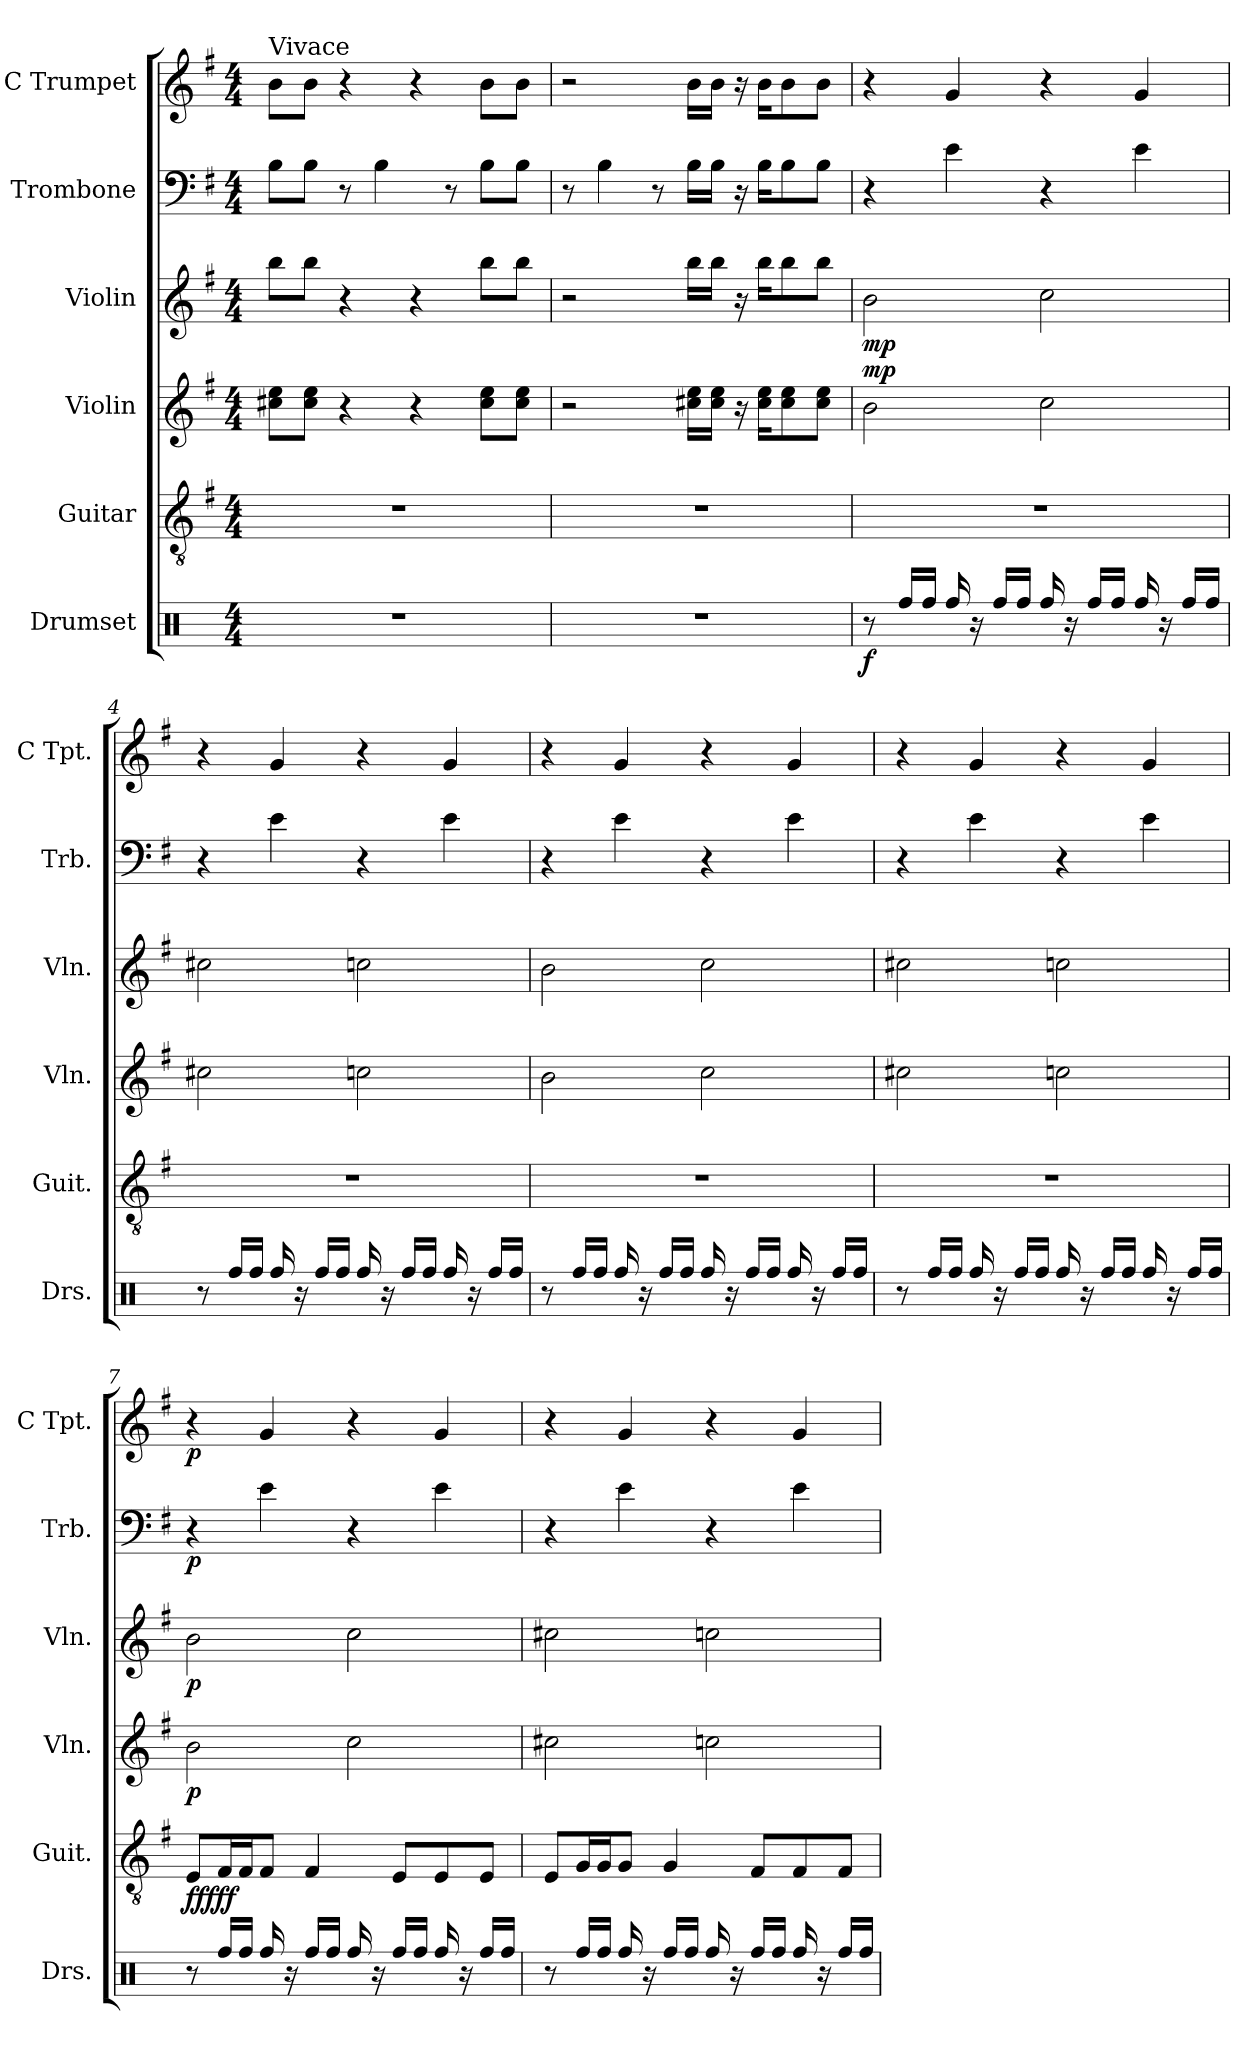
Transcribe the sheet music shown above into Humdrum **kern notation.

**kern	**dynam	**kern	**dynam	**kern	**dynam	**kern	**dynam	**kern	**dynam	**kern	**dynam
*part6	*part6	*part5	*part5	*part4	*part4	*part3	*part3	*part2	*part2	*part1	*part1
*staff6	*staff6	*staff5	*staff5	*staff4	*staff4	*staff3	*staff3	*staff2	*staff2	*staff1	*staff1
*I"Drumset	*	*I"Guitar	*	*I"Violin	*	*I"Violin	*	*I"Trombone	*	*I"C Trumpet	*
*I'Drs.	*	*I'Guit.	*	*I'Vln.	*	*I'Vln.	*	*I'Trb.	*	*I'C Tpt.	*
*clefX	*	*clefGv2	*	*clefG2	*	*clefG2	*	*clefF4	*	*clefG2	*
*k[]	*	*k[f#]	*	*k[f#]	*	*k[f#]	*	*k[f#]	*	*k[f#]	*
*C:	*	*G:	*	*G:	*	*G:	*	*G:	*	*G:	*
*M4/4	*	*M4/4	*	*M4/4	*	*M4/4	*	*M4/4	*	*M4/4	*
=1	=1	=1	=1	=1	=1	=1	=1	=1	=1	=1	=1
!	!	!	!	!	!	!	!	!	!	!LO:TX:a:t=Vivace	!
1r	.	1r	.	8cc#X\ 8ee\L	.	8bb\L	.	8B\L	.	8b\L	.
.	.	.	.	8cc#\ 8ee\J	.	8bb\J	.	8B\J	.	8b\J	.
.	.	.	.	4r	.	4r	.	8r	.	4r	.
.	.	.	.	.	.	.	.	4B\	.	.	.
.	.	.	.	4r	.	4r	.	.	.	4r	.
.	.	.	.	.	.	.	.	8r	.	.	.
.	.	.	.	8cc#\ 8ee\L	.	8bb\L	.	8B\L	.	8b\L	.
.	.	.	.	8cc#\ 8ee\J	.	8bb\J	.	8B\J	.	8b\J	.
=2	=2	=2	=2	=2	=2	=2	=2	=2	=2	=2	=2
1r	.	1r	.	2r	.	2r	.	8r	.	2r	.
.	.	.	.	.	.	.	.	4B\	.	.	.
.	.	.	.	.	.	.	.	8r	.	.	.
.	.	.	.	16cc#X\ 16ee\LL	.	16bb\LL	.	16B\LL	.	16b\LL	.
.	.	.	.	16cc#\ 16ee\JJ	.	16bb\JJ	.	16B\JJ	.	16b\JJ	.
.	.	.	.	16r	.	16r	.	16r	.	16r	.
.	.	.	.	16cc#\ 16ee\KL	.	16bb\KL	.	16B\KL	.	16b\KL	.
.	.	.	.	8cc#\ 8ee\	.	8bb\	.	8B\	.	8b\	.
.	.	.	.	8cc#\ 8ee\J	.	8bb\J	.	8B\J	.	8b\J	.
=3	=3	=3	=3	=3	=3	=3	=3	=3	=3	=3	=3
!	!LO:DY:b	!	!	!	!LO:DY:a	!	!LO:DY:b	!	!	!	!
8r	f	1r	.	2b\	mp	2b\	mp	4r	.	4r	.
16Rff/LL	.	.	.	.	.	.	.	.	.	.	.
16Rff/JJ	.	.	.	.	.	.	.	.	.	.	.
16Rff/	.	.	.	.	.	.	.	4e\	.	4g/	.
16r	.	.	.	.	.	.	.	.	.	.	.
16Rff/LL	.	.	.	.	.	.	.	.	.	.	.
16Rff/JJ	.	.	.	.	.	.	.	.	.	.	.
16Rff/	.	.	.	2cc\	.	2cc\	.	4r	.	4r	.
16r	.	.	.	.	.	.	.	.	.	.	.
16Rff/LL	.	.	.	.	.	.	.	.	.	.	.
16Rff/JJ	.	.	.	.	.	.	.	.	.	.	.
16Rff/	.	.	.	.	.	.	.	4e\	.	4g/	.
16r	.	.	.	.	.	.	.	.	.	.	.
16Rff/LL	.	.	.	.	.	.	.	.	.	.	.
16Rff/JJ	.	.	.	.	.	.	.	.	.	.	.
!!LO:PB:g=z
=4	=4	=4	=4	=4	=4	=4	=4	=4	=4	=4	=4
8r	.	1r	.	2cc#X\	.	2cc#X\	.	4r	.	4r	.
16Rff/LL	.	.	.	.	.	.	.	.	.	.	.
16Rff/JJ	.	.	.	.	.	.	.	.	.	.	.
16Rff/	.	.	.	.	.	.	.	4e\	.	4g/	.
16r	.	.	.	.	.	.	.	.	.	.	.
16Rff/LL	.	.	.	.	.	.	.	.	.	.	.
16Rff/JJ	.	.	.	.	.	.	.	.	.	.	.
16Rff/	.	.	.	2ccn\	.	2ccn\	.	4r	.	4r	.
16r	.	.	.	.	.	.	.	.	.	.	.
16Rff/LL	.	.	.	.	.	.	.	.	.	.	.
16Rff/JJ	.	.	.	.	.	.	.	.	.	.	.
16Rff/	.	.	.	.	.	.	.	4e\	.	4g/	.
16r	.	.	.	.	.	.	.	.	.	.	.
16Rff/LL	.	.	.	.	.	.	.	.	.	.	.
16Rff/JJ	.	.	.	.	.	.	.	.	.	.	.
=5	=5	=5	=5	=5	=5	=5	=5	=5	=5	=5	=5
8r	.	1r	.	2b\	.	2b\	.	4r	.	4r	.
16Rff/LL	.	.	.	.	.	.	.	.	.	.	.
16Rff/JJ	.	.	.	.	.	.	.	.	.	.	.
16Rff/	.	.	.	.	.	.	.	4e\	.	4g/	.
16r	.	.	.	.	.	.	.	.	.	.	.
16Rff/LL	.	.	.	.	.	.	.	.	.	.	.
16Rff/JJ	.	.	.	.	.	.	.	.	.	.	.
16Rff/	.	.	.	2cc\	.	2cc\	.	4r	.	4r	.
16r	.	.	.	.	.	.	.	.	.	.	.
16Rff/LL	.	.	.	.	.	.	.	.	.	.	.
16Rff/JJ	.	.	.	.	.	.	.	.	.	.	.
16Rff/	.	.	.	.	.	.	.	4e\	.	4g/	.
16r	.	.	.	.	.	.	.	.	.	.	.
16Rff/LL	.	.	.	.	.	.	.	.	.	.	.
16Rff/JJ	.	.	.	.	.	.	.	.	.	.	.
!!LO:LB:g=z
=6	=6	=6	=6	=6	=6	=6	=6	=6	=6	=6	=6
8r	.	1r	.	2cc#X\	.	2cc#X\	.	4r	.	4r	.
16Rff/LL	.	.	.	.	.	.	.	.	.	.	.
16Rff/JJ	.	.	.	.	.	.	.	.	.	.	.
16Rff/	.	.	.	.	.	.	.	4e\	.	4g/	.
16r	.	.	.	.	.	.	.	.	.	.	.
16Rff/LL	.	.	.	.	.	.	.	.	.	.	.
16Rff/JJ	.	.	.	.	.	.	.	.	.	.	.
16Rff/	.	.	.	2ccn\	.	2ccn\	.	4r	.	4r	.
16r	.	.	.	.	.	.	.	.	.	.	.
16Rff/LL	.	.	.	.	.	.	.	.	.	.	.
16Rff/JJ	.	.	.	.	.	.	.	.	.	.	.
16Rff/	.	.	.	.	.	.	.	4e\	.	4g/	.
16r	.	.	.	.	.	.	.	.	.	.	.
16Rff/LL	.	.	.	.	.	.	.	.	.	.	.
16Rff/JJ	.	.	.	.	.	.	.	.	.	.	.
=7	=7	=7	=7	=7	=7	=7	=7	=7	=7	=7	=7
!	!	!	!LO:DY:b	!	!LO:DY:b	!	!LO:DY:b	!	!LO:DY:b	!	!LO:DY:b
8r	.	8E/L	fffff	2b\	p	2b\	p	4r	p	4r	p
16Rff/LL	.	16F#/L	.	.	.	.	.	.	.	.	.
16Rff/JJ	.	16F#/J	.	.	.	.	.	.	.	.	.
16Rff/	.	8F#/J	.	.	.	.	.	4e\	.	4g/	.
16r	.	.	.	.	.	.	.	.	.	.	.
16Rff/LL	.	4F#/	.	.	.	.	.	.	.	.	.
16Rff/JJ	.	.	.	.	.	.	.	.	.	.	.
16Rff/	.	.	.	2cc\	.	2cc\	.	4r	.	4r	.
16r	.	.	.	.	.	.	.	.	.	.	.
16Rff/LL	.	8E/L	.	.	.	.	.	.	.	.	.
16Rff/JJ	.	.	.	.	.	.	.	.	.	.	.
16Rff/	.	8E/	.	.	.	.	.	4e\	.	4g/	.
16r	.	.	.	.	.	.	.	.	.	.	.
16Rff/LL	.	8E/J	.	.	.	.	.	.	.	.	.
16Rff/JJ	.	.	.	.	.	.	.	.	.	.	.
!!LO:PB:g=z
=8	=8	=8	=8	=8	=8	=8	=8	=8	=8	=8	=8
8r	.	8E/L	.	2cc#X\	.	2cc#X\	.	4r	.	4r	.
16Rff/LL	.	16G/L	.	.	.	.	.	.	.	.	.
16Rff/JJ	.	16G/J	.	.	.	.	.	.	.	.	.
16Rff/	.	8G/J	.	.	.	.	.	4e\	.	4g/	.
16r	.	.	.	.	.	.	.	.	.	.	.
16Rff/LL	.	4G/	.	.	.	.	.	.	.	.	.
16Rff/JJ	.	.	.	.	.	.	.	.	.	.	.
16Rff/	.	.	.	2ccn\	.	2ccn\	.	4r	.	4r	.
16r	.	.	.	.	.	.	.	.	.	.	.
16Rff/LL	.	8F#/L	.	.	.	.	.	.	.	.	.
16Rff/JJ	.	.	.	.	.	.	.	.	.	.	.
16Rff/	.	8F#/	.	.	.	.	.	4e\	.	4g/	.
16r	.	.	.	.	.	.	.	.	.	.	.
16Rff/LL	.	8F#/J	.	.	.	.	.	.	.	.	.
16Rff/JJ	.	.	.	.	.	.	.	.	.	.	.
=	=	=	=	=	=	=	=	=	=	=	=
*-	*-	*-	*-	*-	*-	*-	*-	*-	*-	*-	*-
